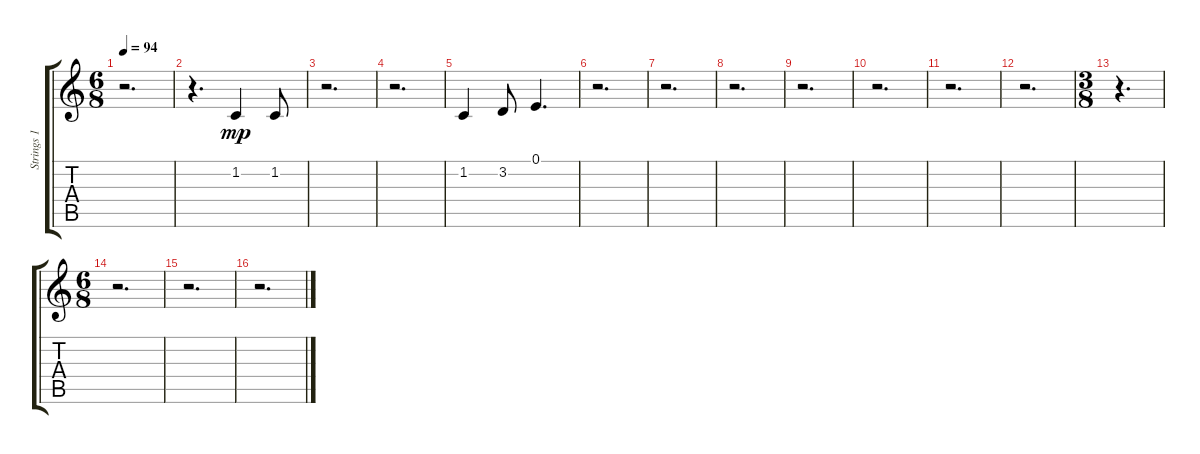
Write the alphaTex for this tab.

\track ("Strings 1" "Strings 1") {instrument stringensemble1}
\staff {score tabs}
\tuning (E4 B3 G3 D3 A2 E2) {hide}
\ts (6 8)
\tempo 94
\clef g2
\ks c
r.2{d dy mp} |
r.4{d} 1.2.4 1.2.8 |
r.2{d} |
r.2{d} |
1.2.4 3.2.8 0.1.4{d} |
r.2{d} |
r.2{d} |
r.2{d} |
r.2{d} |
r.2{d} |
r.2{d} |
r.2{d} |
\ts (3 8)
r.4{d} |
\ts (6 8)
r.2{d} |
r.2{d} |
r.2{d}
